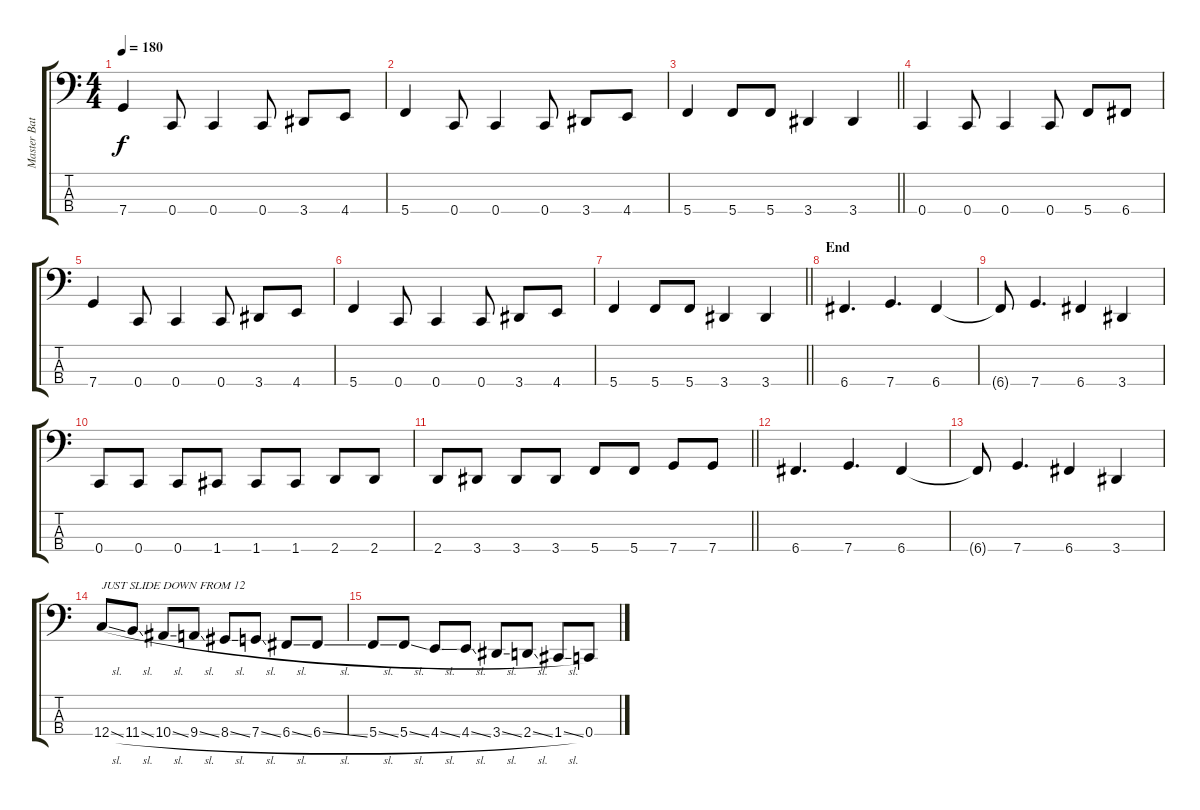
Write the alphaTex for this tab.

\track ("Master Bates" "Master Bat") {instrument electricbassfinger}
\staff {score tabs}
\tuning (F2 C2 G1 C1) {hide}
\ts (4 4)
\tempo 180
\clef f4
\ks c
7.4.4{dy f} 0.4.8 0.4.4 0.4.8 3.4.8 4.4.8 |
5.4.4 0.4.8 0.4.4 0.4.8 3.4.8 4.4.8 |
\barLineRight lightlight
5.4.4 5.4.8 5.4.8 3.4.4 3.4.4 |
\section ("" "")
0.4.4 0.4.8 0.4.4 0.4.8 5.4.8 6.4.8 |
7.4.4 0.4.8 0.4.4 0.4.8 3.4.8 4.4.8 |
5.4.4 0.4.8 0.4.4 0.4.8 3.4.8 4.4.8 |
\barLineRight lightlight
5.4.4 5.4.8 5.4.8 3.4.4 3.4.4 |
\section ("" "End")
6.4.4{d} 7.4.4{d} 6.4.4 |
6.4{t}.8 7.4.4{d} 6.4.4 3.4.4 |
0.4.8 0.4.8 0.4.8 1.4.8 1.4.8 1.4.8 2.4.8 2.4.8 |
\barLineRight lightlight
2.4.8 3.4.8 3.4.8 3.4.8 5.4.8 5.4.8 7.4.8 7.4.8 |
\section ("" "")
6.4.4{d} 7.4.4{d} 6.4.4 |
6.4{t}.8 7.4.4{d} 6.4.4 3.4.4 |
12.4{sl}.8{txt "JUST SLIDE DOWN FROM 12"} 11.4{sl}.8 10.4{sl}.8 9.4{sl}.8 8.4{sl}.8 7.4{sl}.8 6.4{sl}.8 6.4{sl}.8 |
5.4{sl}.8 5.4{sl}.8 4.4{sl}.8 4.4{sl}.8 3.4{sl}.8 2.4{sl}.8 1.4{sl}.8 0.4.8
